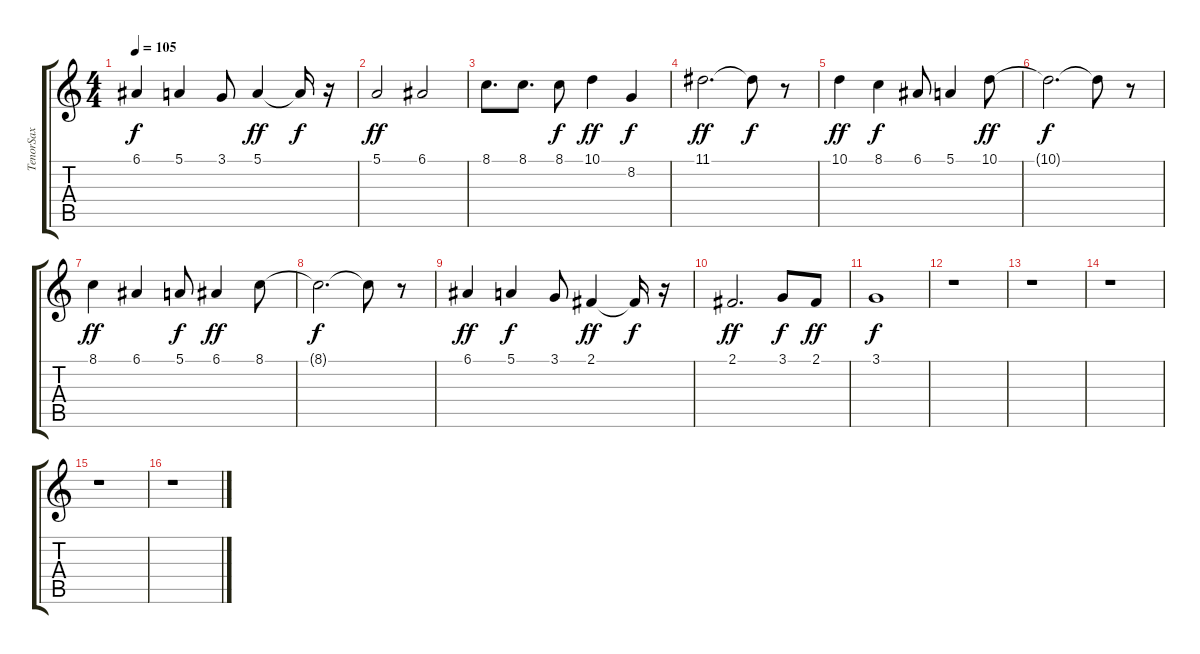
\track ("TenorSax" "TenorSax") {instrument tenorsax}
\staff {score tabs}
\tuning (E4 B3 G3 D3 A2 E2) {hide}
\ts (4 4)
\tempo 105
\clef g2
\ks c
6.1.4{dy f} 5.1.4 3.1.8 5.1.4{dy ff} 5.1{t}.16{dy f} r.16 |
5.1.2{dy ff} 6.1.2 |
8.1.8{d} 8.1.8{d} 8.1.8{dy f} 10.1.4{dy ff} 8.2.4{dy f} |
11.1.2{d dy ff} 11.1{t}.8{dy f} r.8 |
10.1.4{dy ff} 8.1.4{dy f} 6.1.8 5.1.4 10.1.8{dy ff} |
10.1{t}.2{d dy f} 10.1{t}.8 r.8 |
8.1.4{dy ff} 6.1.4 5.1.8{dy f} 6.1.4{dy ff} 8.1.8 |
8.1{t}.2{d dy f} 8.1{t}.8 r.8 |
6.1.4{dy ff} 5.1.4{dy f} 3.1.8 2.1.4{dy ff} 2.1{t}.16{dy f} r.16 |
2.1.2{d dy ff} 3.1.8{dy f} 2.1.8{dy ff} |
3.1.1{dy f} |
r.1 |
r.1 |
r.1 |
r.1 |
r.1
